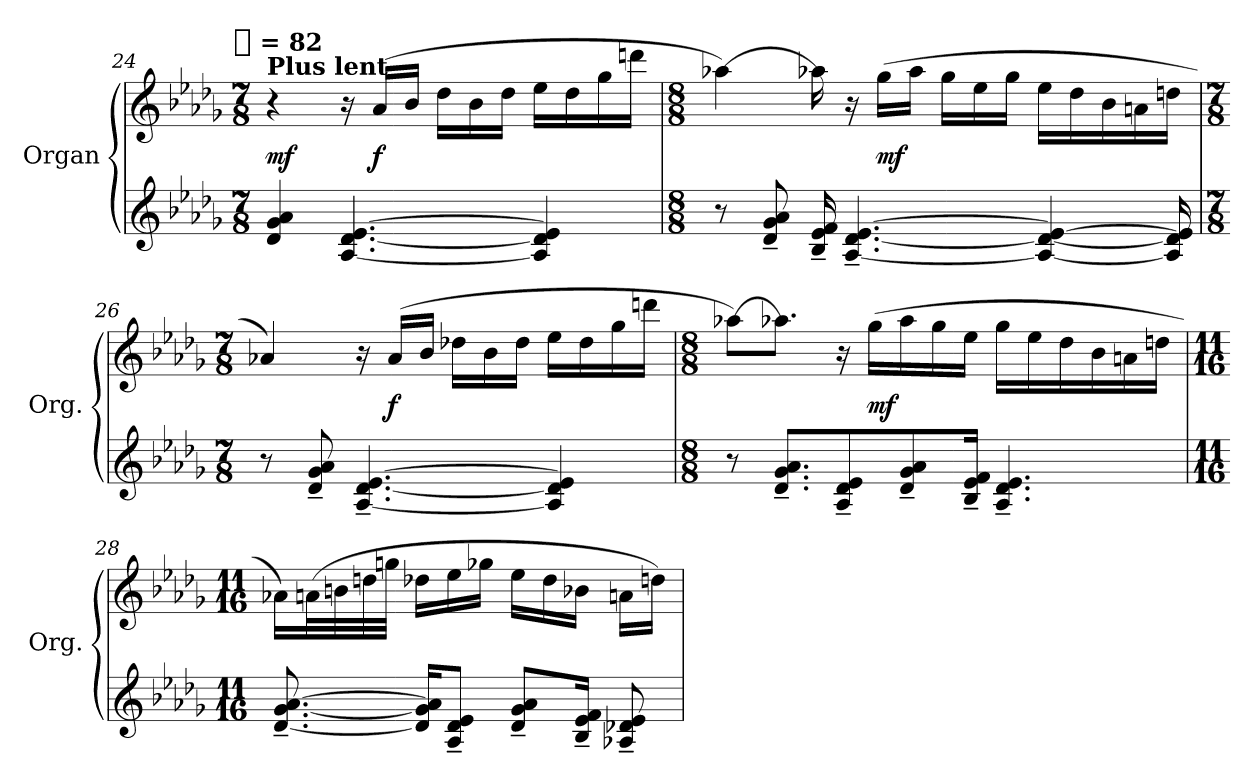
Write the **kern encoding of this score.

**kern	**kern	**dynam
*part1	*part1	*part1
*staff2	*staff1	*staff1/2
*I"Organ	*	*
*I'Org.	*	*
*clefG2	*clefG2	*
*k[b-e-a-d-g-]	*k[b-e-a-d-g-]	*
*D-:	*D-:	*
!!LO:TX:omd:t=[8th] = 82
*M7/8	*M7/8	*
*MM41	*MM41	*
=24	=24	=24
!	!LO:TX:a:B:t=Plus lent	!
4d- 4g- 4a-	4r	mf
[4.A- [4.d- [4.e-	16r	.
.	(16a-LL	f
.	16b-JJ	.
.	16dd-LL	.
.	16b-	.
.	16dd-JJ	.
4A-] 4d-] 4e-]	16ee-LL	.
.	16dd-	.
.	16gg-	.
.	16dddnJJ	.
=25	=25	=25
*M8/8	*M8/8	*
8r	[4aa-X)	.
8d-~ 8g-~ 8a-~	.	.
16B-~ 16e-~ 16f~	16aa-X]	.
[4.A-~ [4.d-~ [4.e-~	16r	.
.	(16gg-LL	mf
.	16aa-JJ	.
.	16gg-LL	.
.	16ee-	.
.	16gg-JJ	.
4A-_ 4d-_ 4e-_	16ee-LL	.
.	16dd-	.
.	16b-	.
.	16an	.
16A-] 16d-] 16e-]	16ddnJJ	.
=26	=26	=26
*M7/8	*M7/8	*
8r	4a-X)	.
8d-~ 8g-~ 8a-~	.	.
[4.A-~ [4.d-~ [4.e-~	16r	.
.	(>16a-LL	f
.	16b-JJ	.
.	16dd-XLL	.
.	16b-	.
.	16dd-JJ	.
4A-] 4d-] 4e-]	16ee-LL	.
.	16dd-	.
.	16gg-	.
.	16dddnJJ	.
=27	=27	=27
*M8/8	*M8/8	*
8r	[8aa-XL)	.
8.d-~ 8.g-~ 8.a-~L	8.aa-XJ]	.
8A-~ 8d-~ 8e-~	16r	.
.	(16gg-LL	mf
8d-~ 8g-~ 8a-~	16aa-	.
.	16gg-	.
16B-~ 16e-~ 16f~Jk	16ee-JJ	.
4.A-~ 4.d-~ 4.e-~	16gg-LL	.
.	16ee-	.
.	16dd-	.
.	16b-	.
.	16an	.
.	16ddnJJ	.
=28	=28	=28
*M11/16	*M11/16	*
[8.d-~ [8.g-~ [8.a-~	16a-XLL)	.
.	(32anL	.
.	32bn	.
.	32ddn	.
.	32ggnJJJ	.
16d-] 16g-] 16a-]KL	16dd-XLL	.
8A-~ 8d-~ 8e-~J	16ee-	.
.	16gg-XJJ	.
8d-~ 8g-~ 8a-~L	16ee-LL	.
.	16dd-	.
16B-~ 16e-~ 16f~Jk	16b-XJJ	.
8A-X~ 8d-X~ 8e-~	16anLL	.
.	16ddnJJ)	.
=	=	=
*-	*-	*-
